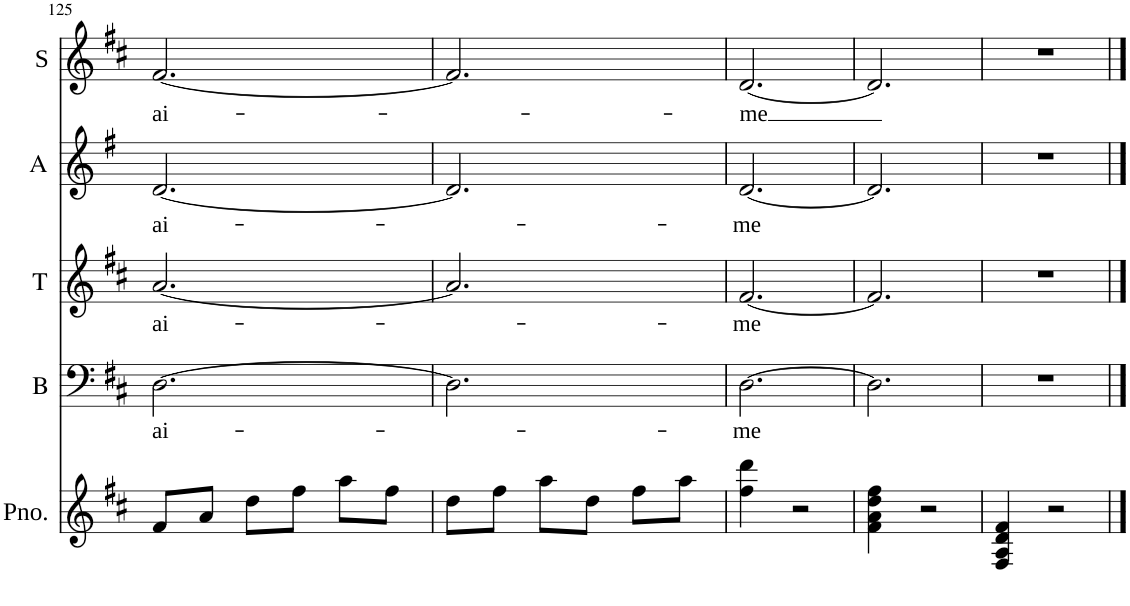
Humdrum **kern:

**kern	**kern	**text	**kern	**text	**kern	**text	**kern	**text
*part5	*part4	*part4	*part3	*part3	*part2	*part2	*part1	*part1
*staff5	*staff4	*staff4	*staff3	*staff3	*staff2	*staff2	*staff1	*staff1
*I"Piano	*I"B	*	*I"T	*	*I"A	*	*I"S	*
*I'Pno.	*I'B	*	*I'T	*	*I'A	*	*I'S	*
!!LO:PB:g=z
*clefG2	*clefF4	*	*clefG2	*	*clefG2	*	*clefG2	*
*k[f#c#]	*k[f#c#]	*	*k[f#c#]	*	*k[f#]	*	*k[f#c#]	*
*M3/4	*M3/4	*	*M3/4	*	*M3/4	*	*M3/4	*
=125	=125	=125	=125	=125	=125	=125	=125	=125
!	!	!LO:LY:b	!	!LO:LY:b	!	!LO:LY:b	!	!LO:LY:b
8f#/L	[2.D\	ai-	[2.a/	ai-	[2.d/	ai-	[2.f#/	ai-
8a/J	.	.	.	.	.	.	.	.
8dd\L	.	.	.	.	.	.	.	.
8ff#\J	.	.	.	.	.	.	.	.
8aa\L	.	.	.	.	.	.	.	.
8ff#\J	.	.	.	.	.	.	.	.
=126	=126	=126	=126	=126	=126	=126	=126	=126
8dd\L	2.D\]	.	2.a/]	.	2.d/]	.	2.f#/]	.
8ff#\J	.	.	.	.	.	.	.	.
8aa\L	.	.	.	.	.	.	.	.
8dd\J	.	.	.	.	.	.	.	.
8ff#\L	.	.	.	.	.	.	.	.
8aa\J	.	.	.	.	.	.	.	.
=127	=127	=127	=127	=127	=127	=127	=127	=127
!	!	!LO:LY:b	!	!LO:LY:b	!	!LO:LY:b	!	!LO:LY:b
4ff#\ 4ddd\	[2.D\	-me	[2.f#/	-me	[2.d/	-me	[2.d/	-me
2r	.	.	.	.	.	.	.	.
=128	=128	=128	=128	=128	=128	=128	=128	=128
4f#\ 4a\ 4dd\ 4ff#\	2.D\]	.	2.f#/]	.	2.d/]	.	2.d/]	.
2r	.	.	.	.	.	.	.	.
=129	=129	=129	=129	=129	=129	=129	=129	=129
4F#/ 4A/ 4d/ 4f#/	2.r	.	2.r	.	2.r	.	2.r	.
2r	.	.	.	.	.	.	.	.
==	==	==	==	==	==	==	==	==
*-	*-	*-	*-	*-	*-	*-	*-	*-
